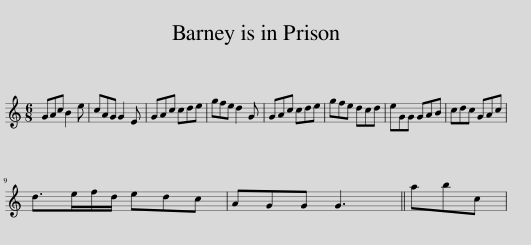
X:1
L:1/8
M:6/8
I:linebreak $
K:C
V:1 treble
V:1
 GAc B2 e | cAG G2 E | GAc cde | gfe d2 G | GAc cde | %5
 gfe dcd | eGG GAB | cdc GAc |$ d>ef/d/ edc | AGG G3 || %10
 abc | %11
